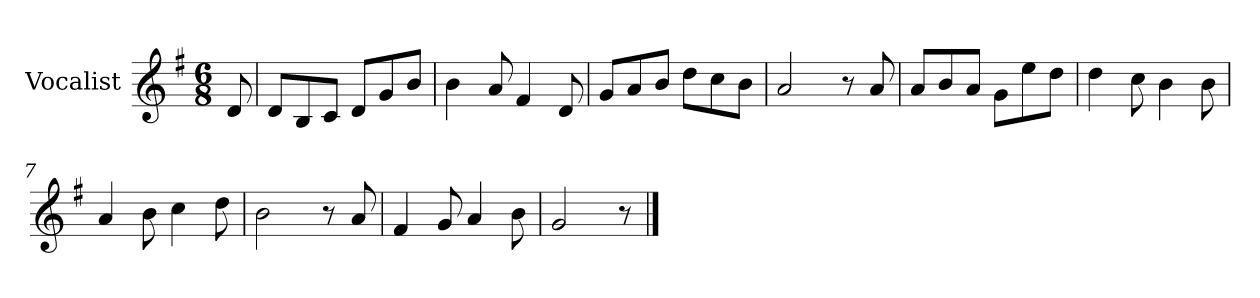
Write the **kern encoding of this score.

**kern
*part1
*staff1
*I"Vocalist
*k[f#]
*G:
*M6/8
=
8d
=1
8dL
8B
8cJ
8dL
8g
8bJ
=2
4b
8a
4f#
8d
=3
8gL
8a
8bJ
8ddL
8cc
8bJ
=4
2a
8r
8a
=5
8aL
8b
8aJ
8gL
8ee
8ddJ
=6
4dd
8cc
4b
8b
=7
4a
8b
4cc
8dd
=8
2b
8r
8a
=9
4f#
8g
4a
8b
=10
2g
8r
==
*-
